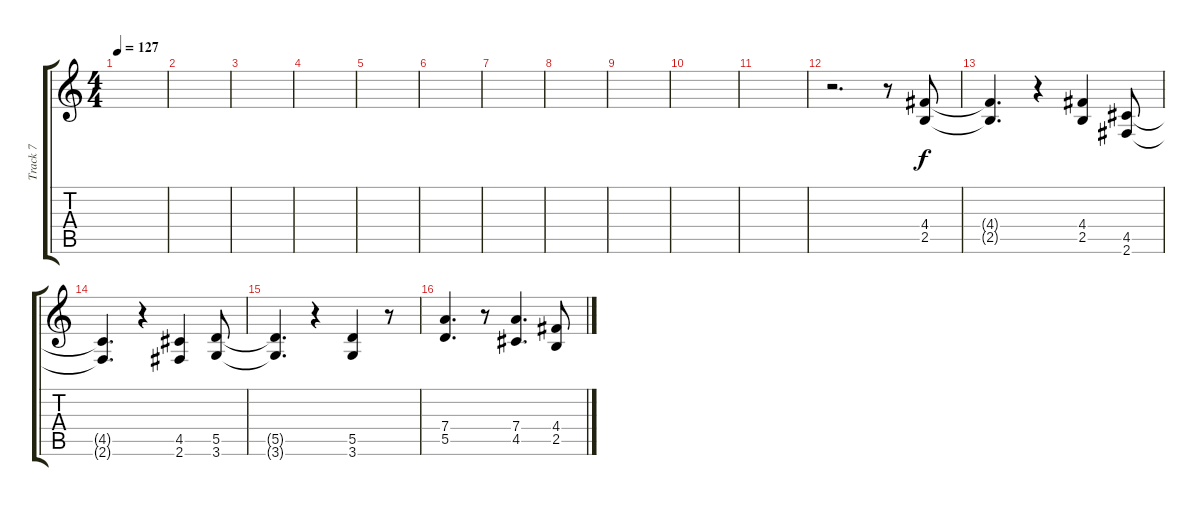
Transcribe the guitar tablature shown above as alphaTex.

\track ("Track 7" "Track 7") {instrument overdrivenguitar}
\staff {score tabs}
\tuning (E4 B3 G3 D3 A2 E2) {hide}
\ts (4 4)
\tempo 127
\clef g2
\ks c
|
|
|
|
|
|
|
|
|
|
|
r.2{d} r.8 (4.4 2.5).8 |
(4.4{t} 2.5{t}).4{d} r.4 (4.4 2.5).4 (4.5 2.6).8 |
(4.5{t} 2.6{t}).4{d} r.4 (4.5 2.6).4 (5.5 3.6).8 |
(5.5{t} 3.6{t}).4{d} r.4 (5.5 3.6).4 r.8 |
(7.4 5.5).4{d} r.8 (7.4 4.5).4{d} (4.4 2.5).8
